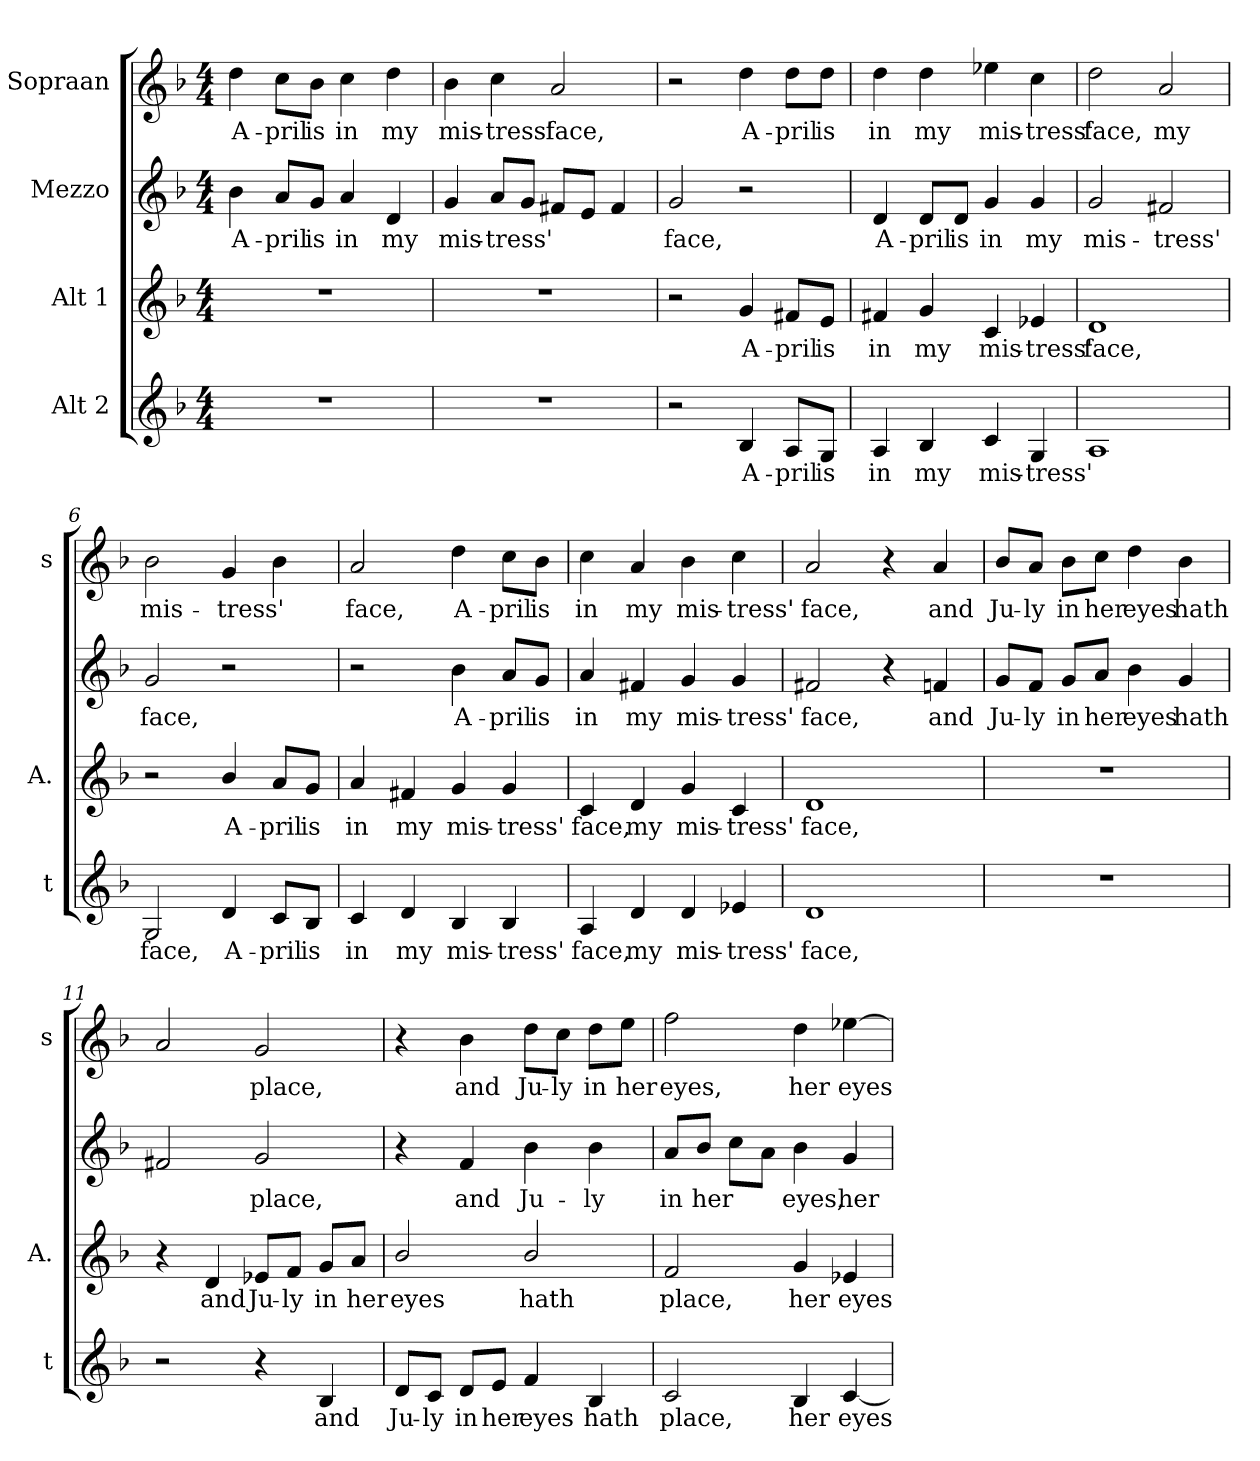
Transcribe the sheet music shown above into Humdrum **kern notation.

**kern	**text	**kern	**text	**kern	**text	**kern	**text
*part4	*part4	*part3	*part3	*part2	*part2	*part1	*part1
*staff4	*staff4	*staff3	*staff3	*staff2	*staff2	*staff1	*staff1
*I"Alt 2	*	*I"Alt 1	*	*I"Mezzo	*	*I"Sopraan	*
*I't	*	*I'A.	*	*	*	*I's	*
*clefG2	*	*clefG2	*	*clefG2	*	*clefG2	*
*k[b-]	*	*k[b-]	*	*k[b-]	*	*k[b-]	*
*F:	*	*F:	*	*F:	*	*F:	*
*M4/4	*	*M4/4	*	*M4/4	*	*M4/4	*
=1	=1	=1	=1	=1	=1	=1	=1
!	!	!	!	!	!LO:LY:b	!	!LO:LY:b
1r	.	1r	.	4b-\	A-	4dd\	A-
!	!	!	!	!	!LO:LY:b	!	!LO:LY:b
.	.	.	.	8a/L	-pril	8cc\L	-pril
!	!	!	!	!	!LO:LY:b	!	!LO:LY:b
.	.	.	.	8g/J	is	8b-\J	is
!	!	!	!	!	!LO:LY:b	!	!LO:LY:b
.	.	.	.	4a/	in	4cc\	in
!	!	!	!	!	!LO:LY:b	!	!LO:LY:b
.	.	.	.	4d/	my	4dd\	my
=2	=2	=2	=2	=2	=2	=2	=2
!	!	!	!	!	!LO:LY:b	!	!LO:LY:b
1r	.	1r	.	4g/	mis-	4b-\	mis-
!	!	!	!	!	!LO:LY:b	!	!LO:LY:b
.	.	.	.	8a/L	-tress'	4cc\	-tress'
.	.	.	.	8g/J	.	.	.
!	!	!	!	!	!	!	!LO:LY:b
.	.	.	.	8f#X/L	.	2a/	face,
.	.	.	.	8e/J	.	.	.
.	.	.	.	4f#/	.	.	.
=3	=3	=3	=3	=3	=3	=3	=3
!	!	!	!	!	!LO:LY:b	!	!
2r	.	2r	.	2g/	face,	2r	.
!	!LO:LY:b	!	!LO:LY:b	!	!	!	!LO:LY:b
4B-/	A-	4g/	A-	2r	.	4dd\	A-
!	!LO:LY:b	!	!LO:LY:b	!	!	!	!LO:LY:b
8A/L	-pril	8f#X/L	-pril	.	.	8dd\L	-pril
!	!LO:LY:b	!	!LO:LY:b	!	!	!	!LO:LY:b
8G/J	is	8e/J	is	.	.	8dd\J	is
=4	=4	=4	=4	=4	=4	=4	=4
!	!LO:LY:b	!	!LO:LY:b	!	!LO:LY:b	!	!LO:LY:b
4A/	in	4f#X/	in	4d/	A-	4dd\	in
!	!LO:LY:b	!	!LO:LY:b	!	!LO:LY:b	!	!LO:LY:b
4B-/	my	4g/	my	8d/L	-pril	4dd\	my
!	!	!	!	!	!LO:LY:b	!	!
.	.	.	.	8d/J	is	.	.
!	!LO:LY:b	!	!LO:LY:b	!	!LO:LY:b	!	!LO:LY:b
4c/	mis-	4c/	mis-	4g/	in	4ee-X\	mis-
!	!LO:LY:b	!	!LO:LY:b	!	!LO:LY:b	!	!LO:LY:b
4G/	-tress'	4e-X/	-tress'	4g/	my	4cc\	-tress'
!!LO:LB:g=z
=5	=5	=5	=5	=5	=5	=5	=5
!	!	!	!LO:LY:b	!	!LO:LY:b	!	!LO:LY:b
1A	.	1d	face,	2g/	mis-	2dd\	face,
!	!	!	!	!	!LO:LY:b	!	!LO:LY:b
.	.	.	.	2f#X/	-tress'	2a/	my
=6	=6	=6	=6	=6	=6	=6	=6
!	!LO:LY:b	!	!	!	!LO:LY:b	!	!LO:LY:b
2G/	face,	2r	.	2g/	face,	2b-\	mis-
!	!LO:LY:b	!	!LO:LY:b	!	!	!	!LO:LY:b
4d/	A-	4b-/	A-	2r	.	4g/	-tress'
!	!LO:LY:b	!	!LO:LY:b	!	!	!	!
8c/L	-pril	8a/L	-pril	.	.	4b-\	.
!	!LO:LY:b	!	!LO:LY:b	!	!	!	!
8B-/J	is	8g/J	is	.	.	.	.
=7	=7	=7	=7	=7	=7	=7	=7
!	!LO:LY:b	!	!LO:LY:b	!	!	!	!LO:LY:b
4c/	in	4a/	in	2r	.	2a/	face,
!	!LO:LY:b	!	!LO:LY:b	!	!	!	!
4d/	my	4f#X/	my	.	.	.	.
!	!LO:LY:b	!	!LO:LY:b	!	!LO:LY:b	!	!LO:LY:b
4B-/	mis-	4g/	mis-	4b-\	A-	4dd\	A-
!	!LO:LY:b	!	!LO:LY:b	!	!LO:LY:b	!	!LO:LY:b
4B-/	-tress'	4g/	-tress'	8a/L	-pril	8cc\L	-pril
!	!	!	!	!	!LO:LY:b	!	!LO:LY:b
.	.	.	.	8g/J	is	8b-\J	is
=8	=8	=8	=8	=8	=8	=8	=8
!	!LO:LY:b	!	!LO:LY:b	!	!LO:LY:b	!	!LO:LY:b
4A/	face,	4c/	face,	4a/	in	4cc\	in
!	!LO:LY:b	!	!LO:LY:b	!	!LO:LY:b	!	!LO:LY:b
4d/	my	4d/	my	4f#X/	my	4a/	my
!	!LO:LY:b	!	!LO:LY:b	!	!LO:LY:b	!	!LO:LY:b
4d/	mis-	4g/	mis-	4g/	mis-	4b-\	mis-
!	!LO:LY:b	!	!LO:LY:b	!	!LO:LY:b	!	!LO:LY:b
4e-X/	-tress'	4c/	-tress'	4g/	-tress'	4cc\	-tress'
=9	=9	=9	=9	=9	=9	=9	=9
!	!LO:LY:b	!	!LO:LY:b	!	!LO:LY:b	!	!LO:LY:b
1d	face,	1d	face,	2f#X/	face,	2a/	face,
.	.	.	.	4r	.	4r	.
!	!	!	!	!	!LO:LY:b	!	!LO:LY:b
.	.	.	.	4fn/	and	4a/	and
!!LO:LB:g=z
=10	=10	=10	=10	=10	=10	=10	=10
!	!	!	!	!	!LO:LY:b	!	!LO:LY:b
1r	.	1r	.	8g/L	Ju-	8b-/L	Ju-
!	!	!	!	!	!LO:LY:b	!	!LO:LY:b
.	.	.	.	8f/J	-ly	8a/J	-ly
!	!	!	!	!	!LO:LY:b	!	!LO:LY:b
.	.	.	.	8g/L	in	8b-\L	in
!	!	!	!	!	!LO:LY:b	!	!LO:LY:b
.	.	.	.	8a/J	her	8cc\J	her
!	!	!	!	!	!LO:LY:b	!	!LO:LY:b
.	.	.	.	4b-\	eyes	4dd\	eyes
!	!	!	!	!	!LO:LY:b	!	!LO:LY:b
.	.	.	.	4g/	hath	4b-\	hath
=11	=11	=11	=11	=11	=11	=11	=11
2r	.	4r	.	2f#X/	.	2a/	.
!	!	!	!LO:LY:b	!	!	!	!
.	.	4d/	and	.	.	.	.
!	!	!	!LO:LY:b	!	!LO:LY:b	!	!LO:LY:b
4r	.	8e-X/L	Ju-	2g/	place,	2g/	place,
!	!	!	!LO:LY:b	!	!	!	!
.	.	8f/J	-ly	.	.	.	.
!	!LO:LY:b	!	!LO:LY:b	!	!	!	!
4B-/	and	8g/L	in	.	.	.	.
!	!	!	!LO:LY:b	!	!	!	!
.	.	8a/J	her	.	.	.	.
=12	=12	=12	=12	=12	=12	=12	=12
!	!LO:LY:b	!	!LO:LY:b	!	!	!	!
8d/L	Ju-	2b-/	eyes	4r	.	4r	.
!	!LO:LY:b	!	!	!	!	!	!
8c/J	-ly	.	.	.	.	.	.
!	!LO:LY:b	!	!	!	!LO:LY:b	!	!LO:LY:b
8d/L	in	.	.	4f/	and	4b-\	and
!	!LO:LY:b	!	!	!	!	!	!
8e/J	her	.	.	.	.	.	.
!	!LO:LY:b	!	!LO:LY:b	!	!LO:LY:b	!	!LO:LY:b
4f/	eyes	2b-/	hath	4b-\	Ju-	8dd\L	Ju-
!	!	!	!	!	!	!	!LO:LY:b
.	.	.	.	.	.	8cc\J	-ly
!	!LO:LY:b	!	!	!	!LO:LY:b	!	!LO:LY:b
4B-/	hath	.	.	4b-\	-ly	8dd\L	in
!	!	!	!	!	!	!	!LO:LY:b
.	.	.	.	.	.	8ee\J	her
=13	=13	=13	=13	=13	=13	=13	=13
!	!LO:LY:b	!	!LO:LY:b	!	!LO:LY:b	!	!LO:LY:b
2c/	place,	2f/	place,	8a/L	in	2ff\	eyes,
!	!	!	!	!	!LO:LY:b	!	!
.	.	.	.	8b-/J	her	.	.
.	.	.	.	8cc\L	.	.	.
.	.	.	.	8a\J	.	.	.
!	!LO:LY:b	!	!LO:LY:b	!	!LO:LY:b	!	!LO:LY:b
4B-/	her	4g/	her	4b-\	eyes,	4dd\	her
!	!LO:LY:b	!	!LO:LY:b	!	!LO:LY:b	!	!LO:LY:b
[4c/	eyes	4e-X/	eyes	4g/	her	[4ee-X\	eyes
=	=	=	=	=	=	=	=
*-	*-	*-	*-	*-	*-	*-	*-
